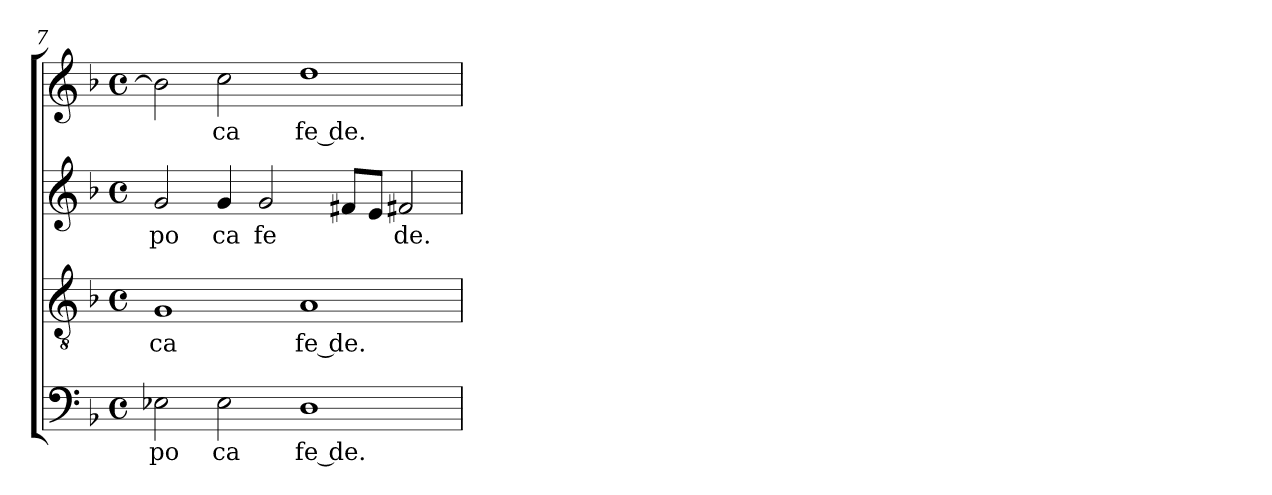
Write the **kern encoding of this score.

**kern	**text	**kern	**text	**kern	**text	**kern	**text
*part4	*part4	*part3	*part3	*part2	*part2	*part1	*part1
*staff4	*staff4	*staff3	*staff3	*staff2	*staff2	*staff1	*staff1
!!LO:PB:g=z
*clefF4	*	*clefGv2	*	*clefG2	*	*clefG2	*
*k[b-]	*	*k[b-]	*	*k[b-]	*	*k[b-]	*
*F:	*	*F:	*	*F:	*	*F:	*
*M4/4	*	*M4/4	*	*M4/4	*	*M4/4	*
*met(c)	*	*met(c)	*	*met(c)	*	*met(c)	*
=7	=7	=7	=7	=7	=7	=7	=7
!	!LO:LY:b	!	!LO:LY:b	!	!LO:LY:b	!	!
2E-X\	po	1G	ca	2g/	po	2b-\]	.
!	!LO:LY:b	!	!	!	!LO:LY:b	!	!LO:LY:b
2E-\	ca	.	.	4g/	ca	2cc\	-ca
!	!	!	!	!	!LO:LY:b	!	!
.	.	.	.	2g/	fe	.	.
!	!LO:LY:b	!	!LO:LY:b	!	!	!	!LO:LY:b
1D	fe de.	1A	fe de.-	.	.	1dd	fe de.
.	.	.	.	8f#X/L	.	.	.
.	.	.	.	8e/J	.	.	.
!	!	!	!	!	!LO:LY:b	!	!
.	.	.	.	2f#X/	de.	.	.
=	=	=	=	=	=	=	=
*-	*-	*-	*-	*-	*-	*-	*-
